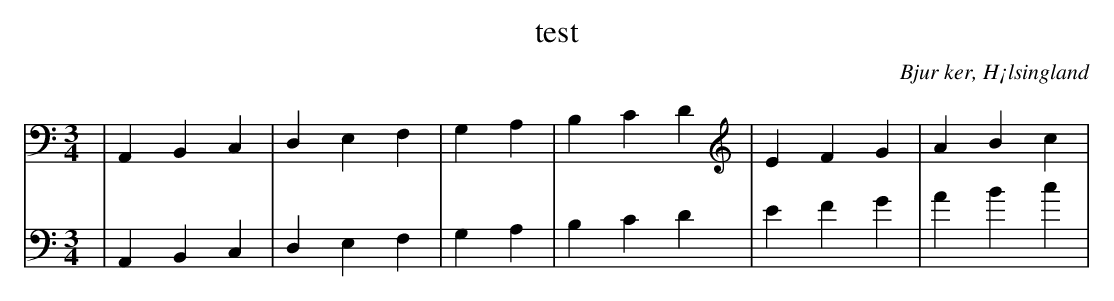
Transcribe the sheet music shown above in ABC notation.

X:1
T: test
O: Bjur ker, H¡lsingland
M: 3/4
L: 1/8
K: C
V:1
V:2
V:1
| A,,2 B,,2 C,2| D,2 E,2 F,2| G,2 A,2 | B,2 C2 D2| E2 F2 G2| A2 B2 c2|
V:2 clef=bass
| A,,2 B,,2 C,2| D,2 E,2 F,2| G,2 A,2 | B,2 C2 D2| E2 F2 G2| A2 B2 c2|
